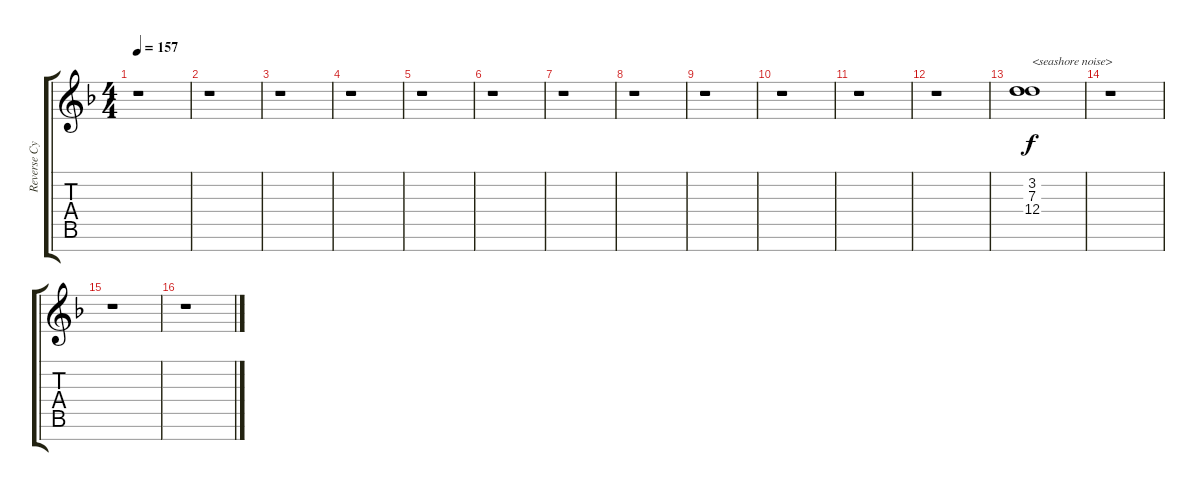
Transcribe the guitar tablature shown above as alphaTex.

\track ("Reverse Cymbal" "Reverse Cy") {instrument reversecymbal}
\staff {score tabs}
\tuning (E5 B4 G4 D4 A3 E3 B2) {hide}
\ts (4 4)
\tempo 157
\clef g2
\ks f
r.1{dy f} |
r.1 |
r.1 |
r.1 |
r.1 |
r.1 |
r.1 |
r.1 |
r.1 |
r.1 |
r.1 |
r.1 |
(3.2 7.3 12.4).1{txt "<seashore noise>" volume 10 instrument seashore} |
r.1{instrument reversecymbal} |
r.1 |
r.1
